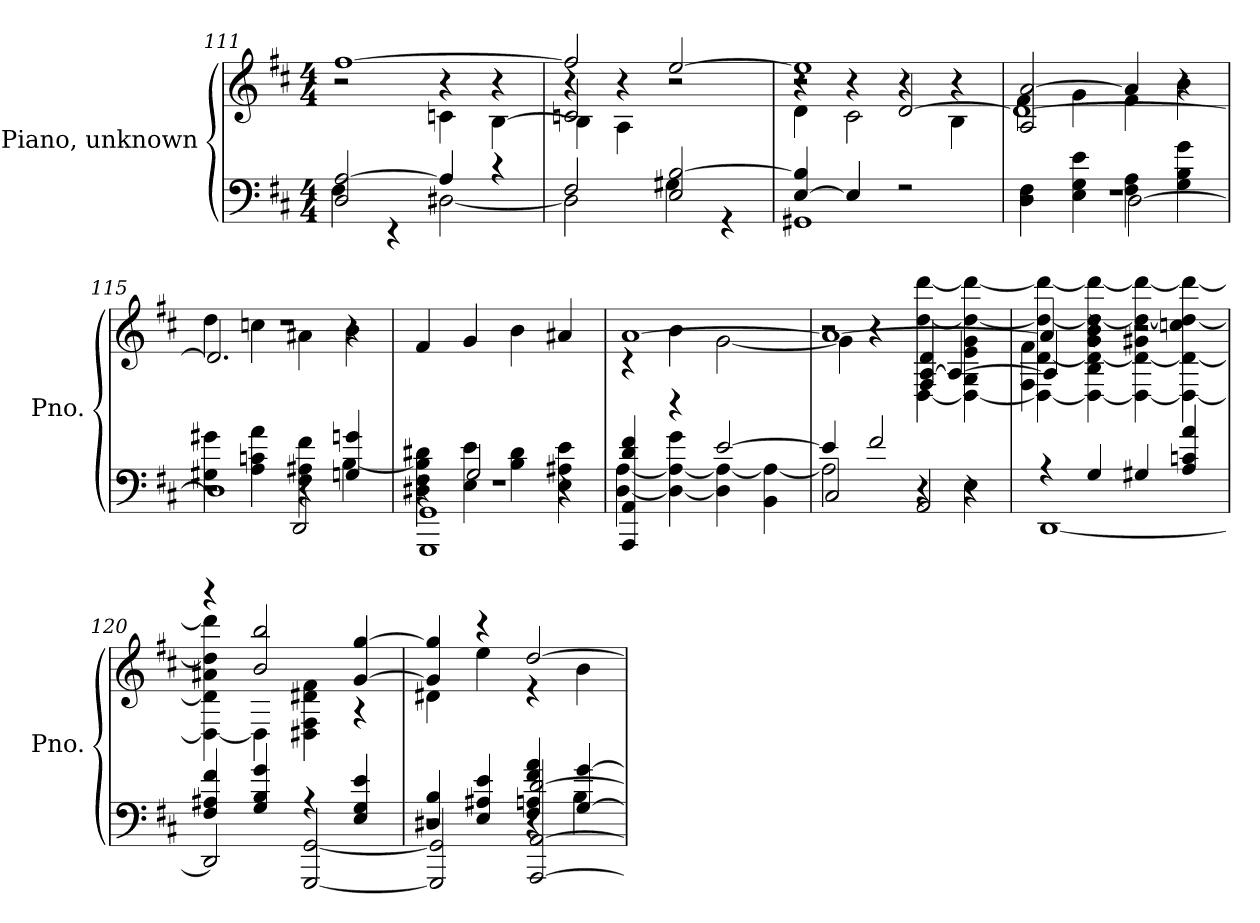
**kern	**kern
*part1	*part1
*staff2	*staff1
*I"Piano, unknown	*
*I'Pno.	*
*clefF4	*clefG2
*k[f#c#]	*k[f#c#]
*M4/4	*M4/4
=111	=111
*^	*^
*	*	*	*^
2D/ [2A/	4F#\	[1ff#	2r	2r
.	4r	.	.	.
4A/]	[2D#X\	.	4cn\	4r
4r	.	.	4r	[4B\
=112	=112	=112	=112	=112
*	*	*	*	*^
2F#/	2D#\]	2ff#/]	4r	2cn/	4B\]
.	.	.	4A\	.	4r
2E/ [2B/	4G#X\	[2ee/	2r	2r	2r
.	4r	.	.	.	.
=113	=113	=113	=113	=113	=113
[4E/ 4B/]	1GG#X	1ee]	4d\	2r	4r
4E/]	.	.	4r	.	2c#\
2r	.	.	4r	[2d/	.
.	.	.	4B\	.	4r
*	*	*	*	*v	*v
=114	=114	=114	=114	=114
*	*^	*	*	*
1r	4D\ 4F#\	2r	2A/ [2a/	4f#\	1d_
.	4E\ 4G\ 4e\	.	.	4g\	.
.	4F#\ 4A\	[2D\	4a/]	4f#\	.
.	4G\ 4B\ 4g\	.	4r	4b\	.
!!LO:PB:g=z	!!	!!
=115	=115	=115	=115	=115	=115
*	*	*^	*	*	*
2r	4G#X\ 4g#X\	2r	1D]	1r	4dd\	2.d/]
.	4A\ 4cn\ 4a\	.	.	.	4ccn\	.
4r	4F#\ 4A#X\ 4f#\	2DD/	.	.	4a#X\	.
4Gn/ 4gn/	[4B\	.	.	.	4b\	4r
*	*	*	*	*v	*v	*v
=116	=116	=116	=116	=116
1r	4D#X\ 4F#\ 4B\] 4d#X\	4r	1GGG 1GG	4f#/
.	4E\ 4e\	2G/	.	4g/
.	4B\ 4d#\	.	.	4b\
.	4E\ 4A#X\ 4e\	4r	.	4a#X/
*	*v	*v	*v	*
=117	=117	=117
*	*	*^
4AAA/ 4AA/ 4d/ 4f#/	[4D\ [4A\	[1a	4r
4r	4D\_ 4A\_ 4g\	.	4b\
[2e/	4D\] 4A\_	.	[2g\
.	4BB\ 4A\_	.	.
=118	=118	=118	=118
*	*^	*	*^
4e/]	2A\]	2C#/	1a_	4g\]	2r
2f#/	.	.	.	4r	.
.	4r	2AA/	.	[4D\ [4dd\ [4ddd\	4F#/ [4A/ 4d/
4r	4E\	.	.	4D\_ 4G\ 4e\ 4g\ 4dd\_ 4ddd\_	4A/_
*	*v	*v	*	*	*
=119	=119	=119	=119	=119
*	*	*	*	*^
4r	[1DD	4a/]	4D\_ [4d\ 4dd\_ 4ddd\_	4A/]	4F#\ 4f#\
4G/	.	4r	4D\_ 4B\ 4d\_ 4g\ 4b\ 4dd\_ 4ddd\_	4r	4r
4G#X/	.	2r	4D\_ 4d\_ 4g#X\ 4dd\_ 4ddd\_	2r	2r
4A/ 4cn/ 4a/	.	.	4D\_ 4d\_ 4ccn\ 4dd\_ 4ddd\_	.	.
*	*	*	*v	*v	*v
!!LO:LB:g=z
=120	=120	=120	=120
4F#/ 4A#X/ 4f#/	2DD/]	4r	4D\_ 4d\] 4a#X\ 4dd\] 4ddd\]
4G/ 4B/ 4g/	.	2b/ 2bb/	4D\]
4r	[2GGG/ [2GG/	.	4D#X\ 4F#\ 4d#X\ 4f#\
4E/ 4G/ 4e/	.	[4g/ [4gg/	4r
=121	=121	=121	=121
*	*^	*	*
4D#X/ 4B/	2r	2GGG/] 2GG/]	4g/] 4gg/]	4d#X\
4E/ 4A#X/ 4e/	.	.	4r	4ee\
4F#/ 4An/ 4f#/ 4a/	4r	[2AAA/ [2AA/ [2d/	[2dd/	4r
[4G/ [4g/	4B\	.	.	4b\
*v	*v	*v	*	*
*	*v	*v
=	=
*-	*-
